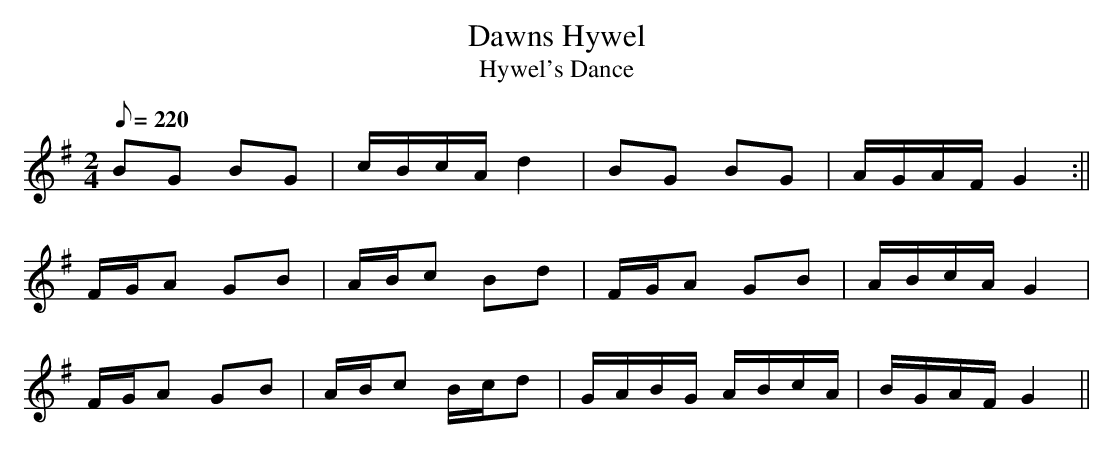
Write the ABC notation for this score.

X:1
T:Dawns Hywel
T:Hywel's Dance
M:2/4
L:1/8
Q:220
K:G
BG BG|c/B/c/A/ d2|BG BG|A/G/A/F/G2:||
F/G/A GB|A/B/c Bd|F/G/A GB|A/B/c/A/G2|
F/G/A GB|A/B/c B/c/d|G/A/B/G/ A/B/c/A/|B/G/A/F/G2||
